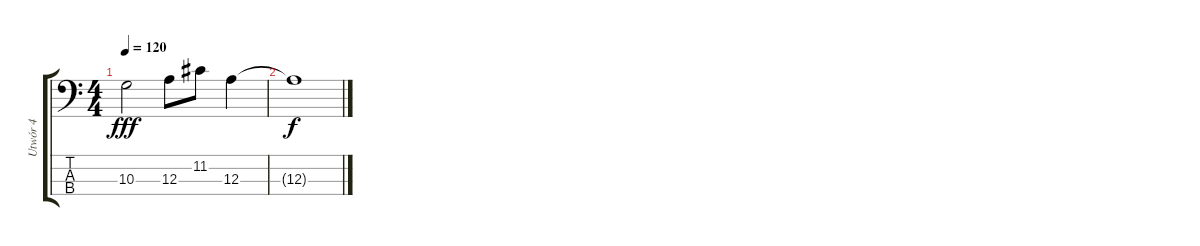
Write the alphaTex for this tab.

\track ("Utwór 4" "Utwór 4") {instrument electricbassfinger}
\staff {score tabs}
\tuning (G2 D2 A1 E1) {hide}
\ts (4 4)
\tempo 120
\clef f4
\ks c
10.3.2{dy fff volume 2} 12.3.8 11.2.8 12.3.4 |
12.3{t}.1{dy f}
